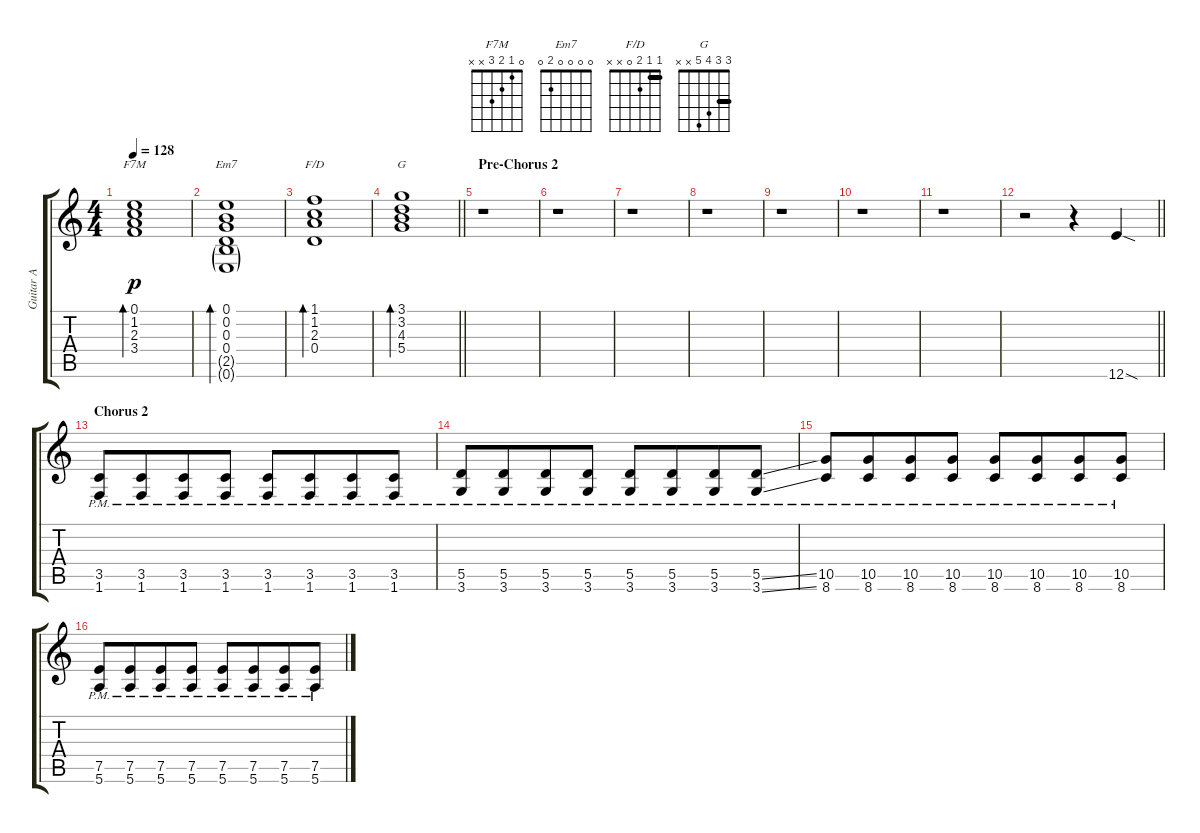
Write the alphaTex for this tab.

\track ("Guitar A" "Guitar A") {instrument electricguitarmuted}
\staff {score tabs}
\tuning (E4 B3 G3 D3 A2 E2) {hide}
\chord ("F7M" 0 1 2 3 x x)
\chord ("Em7" 0 0 0 0 2 0)
\chord ("F/D" 1 1 2 0 x x) {barre 1}
\chord ("G" 3 3 4 5 x x) {barre 3}
\ts (4 4)
\tempo 128
\clef g2
\ks c
(0.1 1.2 2.3 3.4).1{bd 120 ch "F7M" dy p} |
(0.1 0.2 0.3 0.4 2.5{g} 0.6{g}).1{bd 120 ch "Em7"} |
(1.1 1.2 2.3 0.4).1{bd 120 ch "F/D"} |
\barLineRight lightlight
(3.1 3.2 4.3 5.4).1{bd 120 ch "G"} |
\section ("" "Pre-Chorus 2")
r.1 |
r.1 |
r.1 |
r.1 |
r.1 |
r.1 |
r.1 |
\barLineRight lightlight
r.2 r.4 12.6{sod}.4 |
\section ("" "Chorus 2")
(3.5{pm} 1.6{pm}).8 (3.5{pm} 1.6{pm}).8{beam merge} (3.5{pm} 1.6{pm}).8 (3.5{pm} 1.6{pm}).8 (3.5{pm} 1.6{pm}).8 (3.5{pm} 1.6{pm}).8{beam merge} (3.5{pm} 1.6{pm}).8 (3.5{pm} 1.6{pm}).8 |
(5.5{pm} 3.6{pm}).8 (5.5{pm} 3.6{pm}).8{beam merge} (5.5{pm} 3.6{pm}).8 (5.5{pm} 3.6{pm}).8 (5.5{pm} 3.6{pm}).8 (5.5{pm} 3.6{pm}).8{beam merge} (5.5{pm} 3.6{pm}).8 (5.5{ss pm} 3.6{ss pm}).8 |
(10.5{pm} 8.6{pm}).8 (10.5{pm} 8.6{pm}).8{beam merge} (10.5{pm} 8.6{pm}).8 (10.5{pm} 8.6{pm}).8 (10.5{pm} 8.6{pm}).8 (10.5{pm} 8.6{pm}).8{beam merge} (10.5{pm} 8.6{pm}).8 (10.5{pm} 8.6{pm}).8 |
(7.5{pm} 5.6{pm}).8 (7.5{pm} 5.6{pm}).8{beam merge} (7.5{pm} 5.6{pm}).8 (7.5{pm} 5.6{pm}).8 (7.5{pm} 5.6{pm}).8 (7.5{pm} 5.6{pm}).8{beam merge} (7.5{pm} 5.6{pm}).8 (7.5{pm} 5.6{pm}).8
